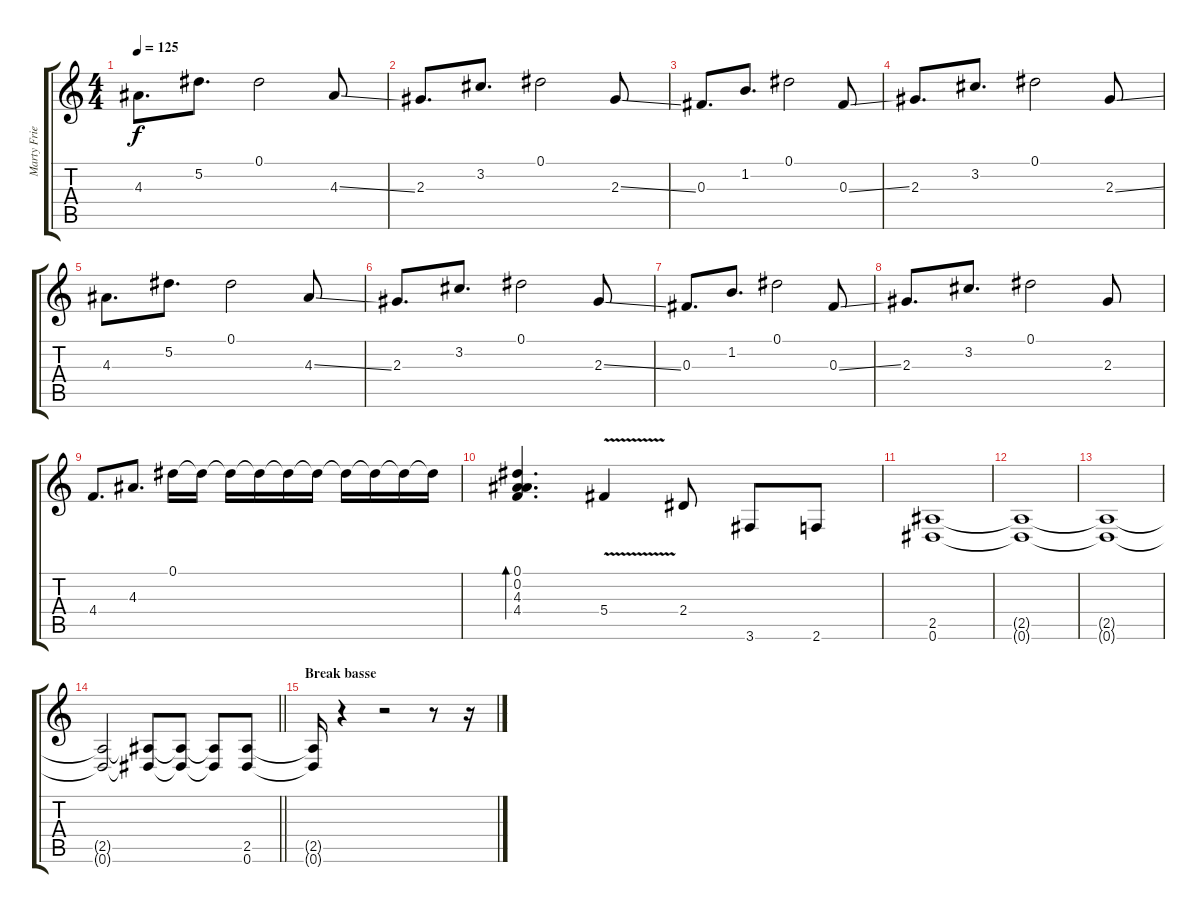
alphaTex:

\track ("Marty Friedman" "Marty Frie") {instrument distortionguitar}
\staff {score tabs}
\tuning (Eb4 Bb3 Gb3 Db3 Ab2 Eb2) {hide}
\ts (4 4)
\tempo 125
\clef g2
\ks c
4.3.8{d dy f instrument distortionguitar} 5.2.8{d} 0.1.2 4.3{ss}.8 |
2.3.8{d} 3.2.8{d} 0.1.2 2.3{ss}.8 |
0.3.8{d} 1.2.8{d} 0.1.2 0.3{ss}.8 |
2.3.8{d} 3.2.8{d} 0.1.2 2.3{ss}.8 |
4.3.8{d} 5.2.8{d} 0.1.2 4.3{ss}.8 |
2.3.8{d} 3.2.8{d} 0.1.2 2.3{ss}.8 |
0.3.8{d} 1.2.8{d} 0.1.2 0.3{ss}.8 |
2.3.8{d} 3.2.8{d} 0.1.2 2.3.8 |
4.4.8{d} 4.3.8{d} 0.1.16 0.1{t}.16 0.1{t}.16 0.1{t}.16 0.1{t}.16 0.1{t}.16 0.1{t}.16 0.1{t}.16 0.1{t}.16 0.1{t}.16 |
(0.1 0.2 4.3 4.4).4{d bd 60} 5.4{v}.4{volume 13} 2.4.8 3.6.8 2.6.8 |
(2.5 0.6).1{volume 10} |
(2.5{t} 0.6{t}).1 |
(2.5{t} 0.6{t}).1 |
\barLineRight lightlight
(2.5{t} 0.6{t}).2 (2.5{t} 0.6{t}).8 (2.5{t} 0.6{t}).8 (2.5{t} 0.6{t}).8 (2.5 0.6).8 |
\section ("" "Break basse")
(2.5{t} 0.6{t}).16 r.4 r.2 r.8 r.16
